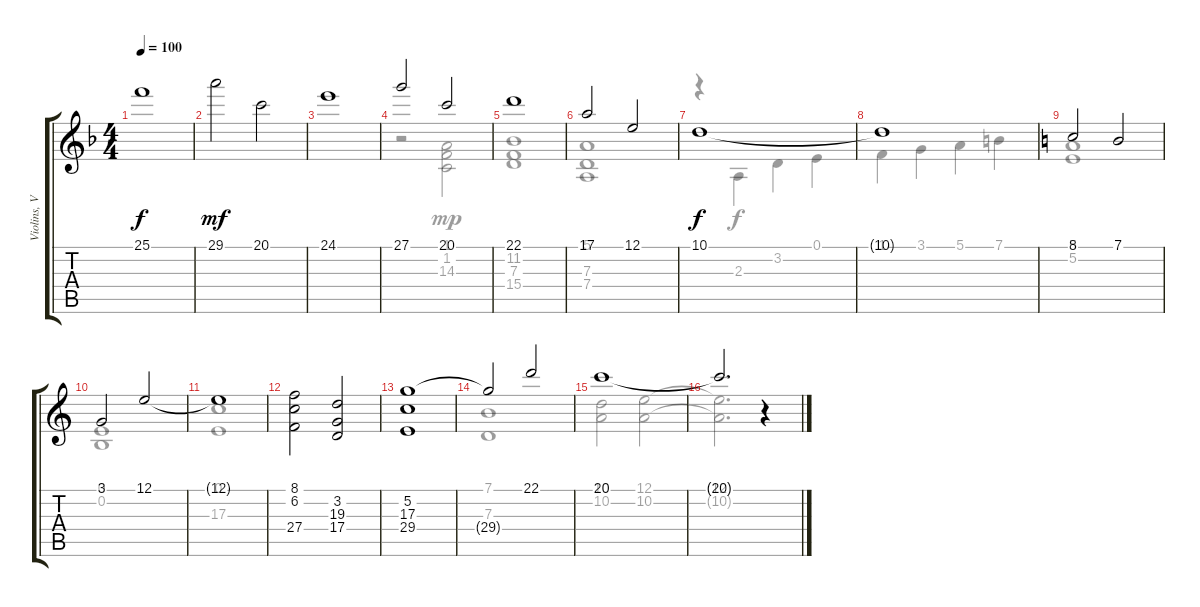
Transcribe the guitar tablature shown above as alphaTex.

\track ("Violins, Violas" "Violins, V") {instrument stringensemble1}
\staff {score tabs}
\tuning (E4 B3 G3 D3 A2 E2) {hide}
\voice
\ts (4 4)
\tempo 100
\clef g2
\ks dminor
25.1.1{dy f volume 11} |
29.1.2{dy mf} 20.1.2 |
24.1.1 |
27.1.2 20.1.2 |
22.1.1 |
17.1.2 12.1.2 |
10.1.1{dy f} |
10.1{t}.1 |
\ks aminor
8.1.2 7.1.2 |
3.1.2 12.1.2 |
12.1{t}.1 |
(8.1 6.2 27.4).2 (3.2 19.3 17.4).2 |
(5.2 17.3 29.4).1 |
29.4{t}.2 22.1.2 |
20.1.1 |
20.1{t}.2{d volume 1} r.4
\voice
\clef g2
\ottava regular
\simile none
\ks dminor
|
|
|
r.2 (1.1 1.2 14.3).2{dy mp} |
(11.2 7.3 15.4).1 |
(5.1 7.3 7.4).1 |
r.4 2.3.4{dy f} 3.2.4 0.1.4 |
1.1.4 3.1.4 5.1.4 7.1.4 |
\ks aminor
(5.1 5.2).1 |
(0.1 0.2).1 |
(0.1 17.3).1 |
|
|
(7.1 7.3).1 |
(10.1 10.2).2 (12.1 10.2).2 |
(12.1{t} 10.2{t}).2{d} r.4
